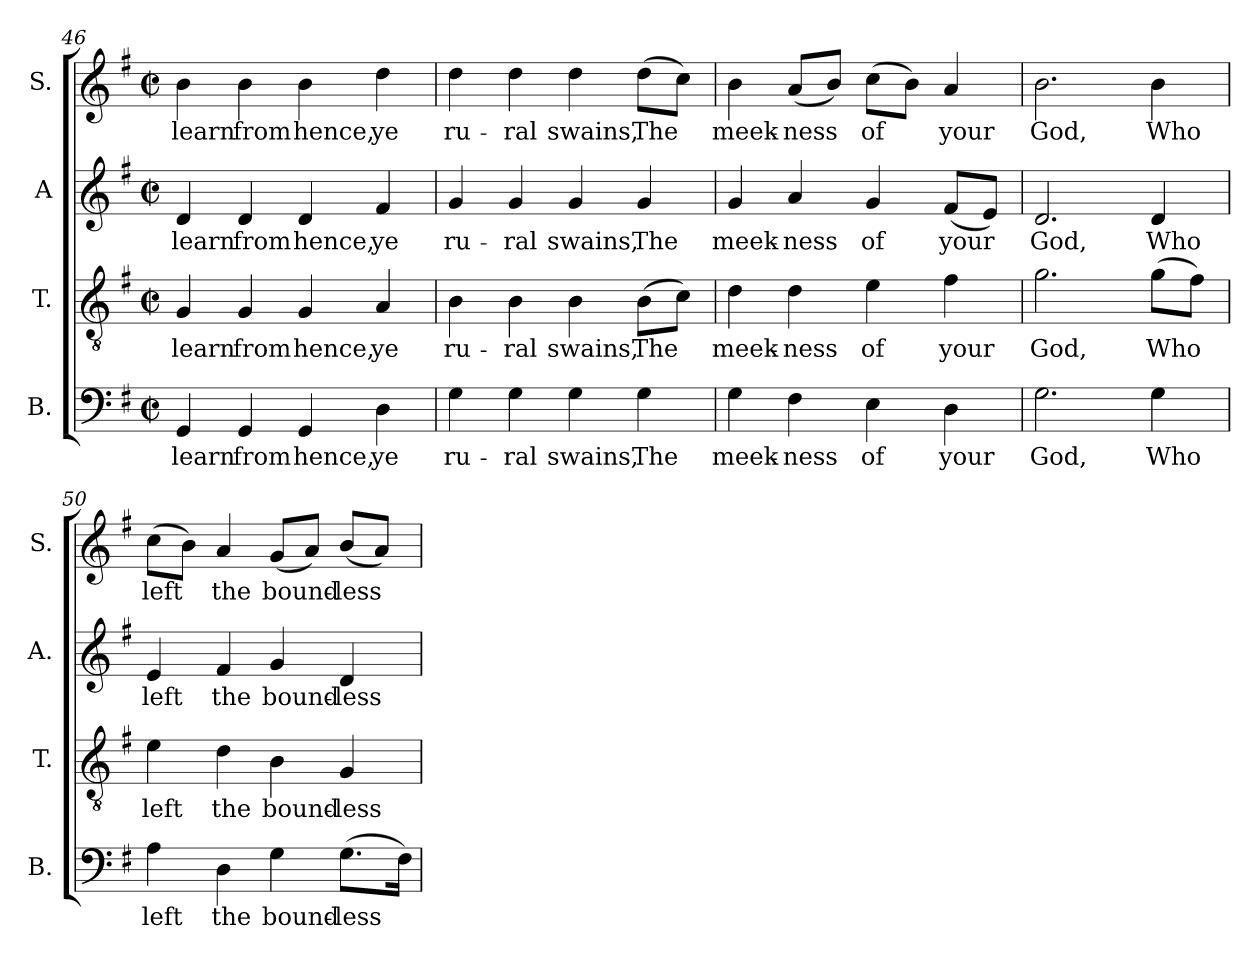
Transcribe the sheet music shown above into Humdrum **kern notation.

**kern	**text	**kern	**text	**kern	**text	**kern	**text
*part4	*part4	*part3	*part3	*part2	*part2	*part1	*part1
*staff4	*staff4	*staff3	*staff3	*staff2	*staff2	*staff1	*staff1
*I"B.	*	*I"T.	*	*I"A	*	*I"S.	*
*I'B.	*	*I'T.	*	*I'A.	*	*I'S.	*
*clefF4	*	*clefGv2	*	*clefG2	*	*clefG2	*
*	*	*ITrd7c12	*	*	*	*	*
*k[f#]	*	*k[f#]	*	*k[f#]	*	*k[f#]	*
*G:	*	*G:	*	*G:	*	*G:	*
*M2/2	*	*M2/2	*	*M2/2	*	*M2/2	*
*met(c|)	*	*met(c|)	*	*met(c|)	*	*met(c|)	*
=46	=46	=46	=46	=46	=46	=46	=46
!	!LO:LY:b:color=#000000	!	!	!	!	!	!
!	!	!	!LO:LY:b:color=#000000	!	!	!	!
!	!	!	!	!	!LO:LY:b:color=#000000	!	!
!	!	!	!	!	!	!	!LO:LY:b:color=#000000
4GGi/	learn	4GGi/	learn	4di/	learn	4bi\	learn
!	!LO:LY:b:color=#000000	!	!	!	!	!	!
!	!	!	!LO:LY:b:color=#000000	!	!	!	!
!	!	!	!	!	!LO:LY:b:color=#000000	!	!
!	!	!	!	!	!	!	!LO:LY:b:color=#000000
4GGi/	from	4GGi/	from	4di/	from	4bi\	from
!	!LO:LY:b:color=#000000	!	!	!	!	!	!
!	!	!	!LO:LY:b:color=#000000	!	!	!	!
!	!	!	!	!	!LO:LY:b:color=#000000	!	!
!	!	!	!	!	!	!	!LO:LY:b:color=#000000
4GGi/	hence,	4GGi/	hence,	4di/	hence,	4bi\	hence,
!	!LO:LY:b:color=#000000	!	!	!	!	!	!
!	!	!	!LO:LY:b:color=#000000	!	!	!	!
!	!	!	!	!	!LO:LY:b:color=#000000	!	!
!	!	!	!	!	!	!	!LO:LY:b:color=#000000
4Di\	ye	4AAi/	ye	4f#i/	ye	4ddi\	ye
=47	=47	=47	=47	=47	=47	=47	=47
!	!LO:LY:b:color=#000000	!	!	!	!	!	!
!	!	!	!LO:LY:b:color=#000000	!	!	!	!
!	!	!	!	!	!LO:LY:b:color=#000000	!	!
!	!	!	!	!	!	!	!LO:LY:b:color=#000000
4Gi\	ru-	4BBi\	ru-	4gi/	ru-	4ddi\	ru-
!	!LO:LY:b:color=#000000	!	!	!	!	!	!
!	!	!	!LO:LY:b:color=#000000	!	!	!	!
!	!	!	!	!	!LO:LY:b:color=#000000	!	!
!	!	!	!	!	!	!	!LO:LY:b:color=#000000
4Gi\	-ral	4BBi\	-ral	4gi/	-ral	4ddi\	-ral
!	!LO:LY:b:color=#000000	!	!	!	!	!	!
!	!	!	!LO:LY:b:color=#000000	!	!	!	!
!	!	!	!	!	!LO:LY:b:color=#000000	!	!
!	!	!	!	!	!	!	!LO:LY:b:color=#000000
4Gi\	swains,	4BBi\	swains,	4gi/	swains,	4ddi\	swains,
!	!LO:LY:b:color=#000000	!	!	!	!	!	!
!	!	!	!LO:LY:b:color=#000000	!	!	!	!
!	!	!	!	!	!LO:LY:b:color=#000000	!	!
!	!	!	!	!	!	!	!LO:LY:b:color=#000000
4Gi\	The	(8BBi\L	The	4gi/	The	(8ddi\L	The
.	.	8Ci\J)	.	.	.	8cci\J)	.
=48	=48	=48	=48	=48	=48	=48	=48
!	!LO:LY:b:color=#000000	!	!	!	!	!	!
!	!	!	!LO:LY:b:color=#000000	!	!	!	!
!	!	!	!	!	!LO:LY:b:color=#000000	!	!
!	!	!	!	!	!	!	!LO:LY:b:color=#000000
4Gi\	meek-	4Di\	meek-	4gi/	meek-	4bi\	meek-
!	!LO:LY:b:color=#000000	!	!	!	!	!	!
!	!	!	!LO:LY:b:color=#000000	!	!	!	!
!	!	!	!	!	!LO:LY:b:color=#000000	!	!
!	!	!	!	!	!	!	!LO:LY:b:color=#000000
4F#i\	-ness	4Di\	-ness	4ai/	-ness	(8ai/L	-ness
.	.	.	.	.	.	8bi/J)	.
!	!LO:LY:b:color=#000000	!	!	!	!	!	!
!	!	!	!LO:LY:b:color=#000000	!	!	!	!
!	!	!	!	!	!LO:LY:b:color=#000000	!	!
!	!	!	!	!	!	!	!LO:LY:b:color=#000000
4Ei\	of	4Ei\	of	4gi/	of	(8cci\L	of
.	.	.	.	.	.	8bi\J)	.
!	!LO:LY:b:color=#000000	!	!	!	!	!	!
!	!	!	!LO:LY:b:color=#000000	!	!	!	!
!	!	!	!	!	!LO:LY:b:color=#000000	!	!
!	!	!	!	!	!	!	!LO:LY:b:color=#000000
4Di\	your	4F#i\	your	(8f#i/L	your	4ai/	your
.	.	.	.	8ei/J)	.	.	.
=49	=49	=49	=49	=49	=49	=49	=49
!	!LO:LY:b:color=#000000	!	!	!	!	!	!
!	!	!	!LO:LY:b:color=#000000	!	!	!	!
!	!	!	!	!	!LO:LY:b:color=#000000	!	!
!	!	!	!	!	!	!	!LO:LY:b:color=#000000
2.Gi\	God,	2.Gi\	God,	2.di/	God,	2.bi\	God,
!	!LO:LY:b:color=#000000	!	!	!	!	!	!
!	!	!	!LO:LY:b:color=#000000	!	!	!	!
!	!	!	!	!	!LO:LY:b:color=#000000	!	!
!	!	!	!	!	!	!	!LO:LY:b:color=#000000
4Gi\	Who	(8Gi\L	Who	4di/	Who	4bi\	Who
.	.	8F#i\J)	.	.	.	.	.
=50	=50	=50	=50	=50	=50	=50	=50
!	!LO:LY:b:color=#000000	!	!	!	!	!	!
!	!	!	!LO:LY:b:color=#000000	!	!	!	!
!	!	!	!	!	!LO:LY:b:color=#000000	!	!
!	!	!	!	!	!	!	!LO:LY:b:color=#000000
4Ai\	left	4Ei\	left	4ei/	left	(8cci\L	left
.	.	.	.	.	.	8bi\J)	.
!	!LO:LY:b:color=#000000	!	!	!	!	!	!
!	!	!	!LO:LY:b:color=#000000	!	!	!	!
!	!	!	!	!	!LO:LY:b:color=#000000	!	!
!	!	!	!	!	!	!	!LO:LY:b:color=#000000
4Di\	the	4Di\	the	4f#i/	the	4ai/	the
!	!LO:LY:b:color=#000000	!	!	!	!	!	!
!	!	!	!LO:LY:b:color=#000000	!	!	!	!
!	!	!	!	!	!LO:LY:b:color=#000000	!	!
!	!	!	!	!	!	!	!LO:LY:b:color=#000000
4Gi\	bound-	4BBi\	bound-	4gi/	bound-	(8gi/L	bound-
.	.	.	.	.	.	8ai/J)	.
!	!LO:LY:b:color=#000000	!	!	!	!	!	!
!	!	!	!LO:LY:b:color=#000000	!	!	!	!
!	!	!	!	!	!LO:LY:b:color=#000000	!	!
!	!	!	!	!	!	!	!LO:LY:b:color=#000000
(8.Gi\L	-less	4GGi/	-less	4di/	-less	(8bi/L	-less
.	.	.	.	.	.	8ai/J)	.
16F#i\Jk)	.	.	.	.	.	.	.
=	=	=	=	=	=	=	=
*-	*-	*-	*-	*-	*-	*-	*-
